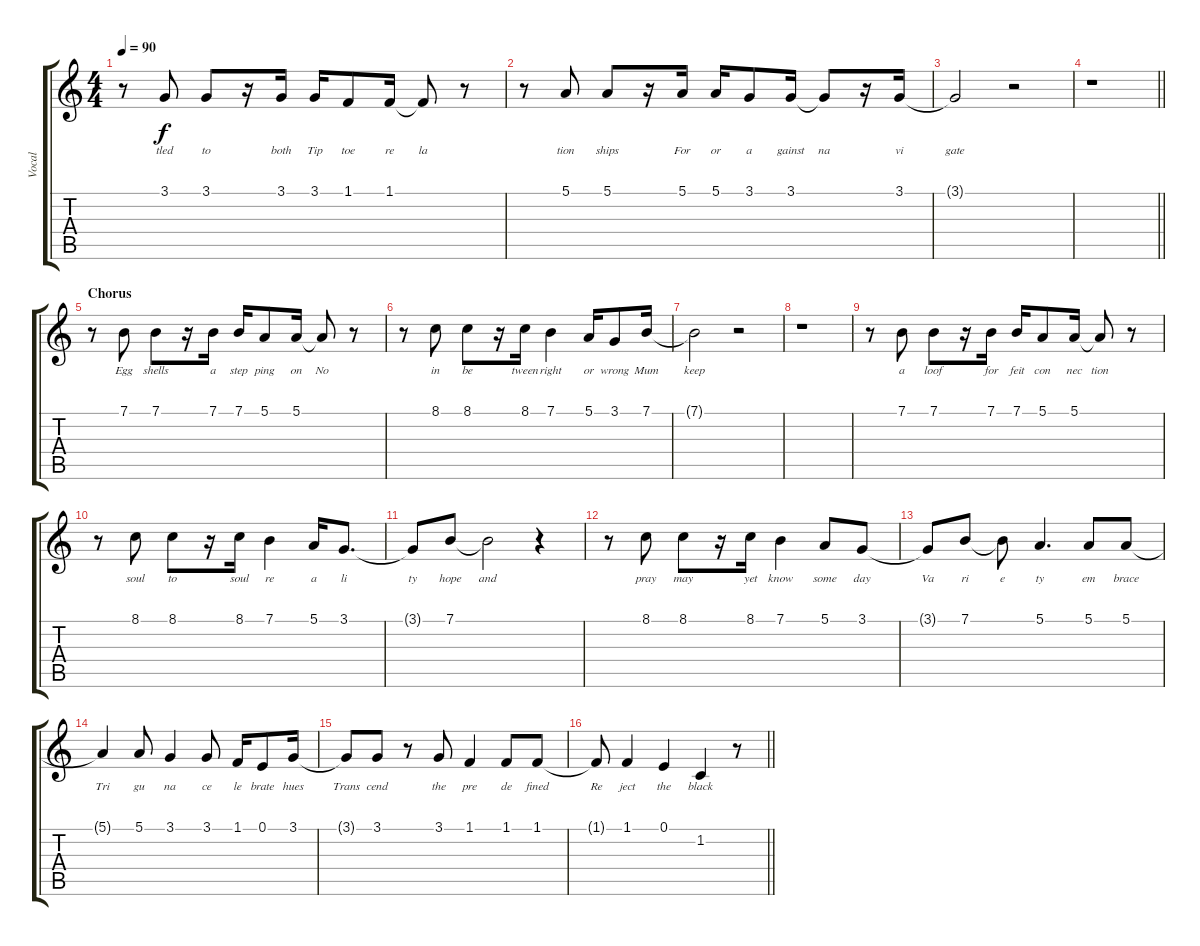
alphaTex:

\track ("Vocal" "Vocal") {instrument acousticgrandpiano}
\staff {score tabs}
\tuning (E4 B3 G3 D3 A2 E2) {hide}
\ts (4 4)
\tempo 90
\clef g2
\ks c
r.8{dy f} 3.1.8{lyrics (0 "tled") lyrics (1 "") lyrics (2 "") lyrics (3 "") lyrics (4 "")} 3.1.8{lyrics (0 "to") lyrics (1 "") lyrics (2 "") lyrics (3 "") lyrics (4 "")} r.16 3.1.16{lyrics (0 "both") lyrics (1 "") lyrics (2 "") lyrics (3 "") lyrics (4 "")} 3.1.16{lyrics (0 "Tip") lyrics (1 "") lyrics (2 "") lyrics (3 "") lyrics (4 "")} 1.1.8{lyrics (0 "toe") lyrics (1 "") lyrics (2 "") lyrics (3 "") lyrics (4 "")} 1.1.16{lyrics (0 "re") lyrics (1 "") lyrics (2 "") lyrics (3 "") lyrics (4 "")} 1.1{t}.8{lyrics (0 "la") lyrics (1 "") lyrics (2 "") lyrics (3 "") lyrics (4 "")} r.8 |
r.8 5.1.8{lyrics (0 "tion") lyrics (1 "") lyrics (2 "") lyrics (3 "") lyrics (4 "")} 5.1.8{lyrics (0 "ships") lyrics (1 "") lyrics (2 "") lyrics (3 "") lyrics (4 "")} r.16 5.1.16{lyrics (0 "For") lyrics (1 "") lyrics (2 "") lyrics (3 "") lyrics (4 "")} 5.1.16{lyrics (0 "or") lyrics (1 "") lyrics (2 "") lyrics (3 "") lyrics (4 "")} 3.1.8{lyrics (0 "a") lyrics (1 "") lyrics (2 "") lyrics (3 "") lyrics (4 "")} 3.1.16{lyrics (0 "gainst") lyrics (1 "") lyrics (2 "") lyrics (3 "") lyrics (4 "")} 3.1{t}.8{lyrics (0 "na") lyrics (1 "") lyrics (2 "") lyrics (3 "") lyrics (4 "")} r.16 3.1.16{lyrics (0 "vi") lyrics (1 "") lyrics (2 "") lyrics (3 "") lyrics (4 "")} |
3.1{t}.2{lyrics (0 "gate") lyrics (1 "") lyrics (2 "") lyrics (3 "") lyrics (4 "")} r.2 |
\barLineRight lightlight
r.1 |
\section ("" "Chorus")
r.8 7.1.8{lyrics (0 "Egg") lyrics (1 "") lyrics (2 "") lyrics (3 "") lyrics (4 "")} 7.1.8{lyrics (0 "shells") lyrics (1 "") lyrics (2 "") lyrics (3 "") lyrics (4 "")} r.16 7.1.16{lyrics (0 "a") lyrics (1 "") lyrics (2 "") lyrics (3 "") lyrics (4 "")} 7.1.16{lyrics (0 "step") lyrics (1 "") lyrics (2 "") lyrics (3 "") lyrics (4 "")} 5.1.8{lyrics (0 "ping") lyrics (1 "") lyrics (2 "") lyrics (3 "") lyrics (4 "")} 5.1.16{lyrics (0 "on") lyrics (1 "") lyrics (2 "") lyrics (3 "") lyrics (4 "")} 5.1{t}.8{lyrics (0 "No") lyrics (1 "") lyrics (2 "") lyrics (3 "") lyrics (4 "")} r.8 |
r.8 8.1.8{lyrics (0 "in") lyrics (1 "") lyrics (2 "") lyrics (3 "") lyrics (4 "")} 8.1.8{lyrics (0 "be") lyrics (1 "") lyrics (2 "") lyrics (3 "") lyrics (4 "")} r.16 8.1.16{lyrics (0 "tween") lyrics (1 "") lyrics (2 "") lyrics (3 "") lyrics (4 "")} 7.1.4{lyrics (0 "right") lyrics (1 "") lyrics (2 "") lyrics (3 "") lyrics (4 "")} 5.1.16{lyrics (0 "or") lyrics (1 "") lyrics (2 "") lyrics (3 "") lyrics (4 "")} 3.1.8{lyrics (0 "wrong") lyrics (1 "") lyrics (2 "") lyrics (3 "") lyrics (4 "")} 7.1.16{lyrics (0 "Mum") lyrics (1 "") lyrics (2 "") lyrics (3 "") lyrics (4 "")} |
7.1{t}.2{lyrics (0 "keep") lyrics (1 "") lyrics (2 "") lyrics (3 "") lyrics (4 "")} r.2 |
r.1 |
r.8 7.1.8{lyrics (0 "a") lyrics (1 "") lyrics (2 "") lyrics (3 "") lyrics (4 "")} 7.1.8{lyrics (0 "loof") lyrics (1 "") lyrics (2 "") lyrics (3 "") lyrics (4 "")} r.16 7.1.16{lyrics (0 "for") lyrics (1 "") lyrics (2 "") lyrics (3 "") lyrics (4 "")} 7.1.16{lyrics (0 "feit") lyrics (1 "") lyrics (2 "") lyrics (3 "") lyrics (4 "")} 5.1.8{lyrics (0 "con") lyrics (1 "") lyrics (2 "") lyrics (3 "") lyrics (4 "")} 5.1.16{lyrics (0 "nec") lyrics (1 "") lyrics (2 "") lyrics (3 "") lyrics (4 "")} 5.1{t}.8{lyrics (0 "tion") lyrics (1 "") lyrics (2 "") lyrics (3 "") lyrics (4 "")} r.8 |
r.8 8.1.8{lyrics (0 "soul") lyrics (1 "") lyrics (2 "") lyrics (3 "") lyrics (4 "")} 8.1.8{lyrics (0 "to") lyrics (1 "") lyrics (2 "") lyrics (3 "") lyrics (4 "")} r.16 8.1.16{lyrics (0 "soul") lyrics (1 "") lyrics (2 "") lyrics (3 "") lyrics (4 "")} 7.1.4{lyrics (0 "re") lyrics (1 "") lyrics (2 "") lyrics (3 "") lyrics (4 "")} 5.1.16{lyrics (0 "a") lyrics (1 "") lyrics (2 "") lyrics (3 "") lyrics (4 "")} 3.1.8{d lyrics (0 "li") lyrics (1 "") lyrics (2 "") lyrics (3 "") lyrics (4 "")} |
3.1{t}.8{lyrics (0 "ty") lyrics (1 "") lyrics (2 "") lyrics (3 "") lyrics (4 "")} 7.1.8{lyrics (0 "hope") lyrics (1 "") lyrics (2 "") lyrics (3 "") lyrics (4 "")} 7.1{t}.2{lyrics (0 "and") lyrics (1 "") lyrics (2 "") lyrics (3 "") lyrics (4 "")} r.4 |
r.8 8.1.8{lyrics (0 "pray") lyrics (1 "") lyrics (2 "") lyrics (3 "") lyrics (4 "")} 8.1.8{lyrics (0 "may") lyrics (1 "") lyrics (2 "") lyrics (3 "") lyrics (4 "")} r.16 8.1.16{lyrics (0 "yet") lyrics (1 "") lyrics (2 "") lyrics (3 "") lyrics (4 "")} 7.1.4{lyrics (0 "know") lyrics (1 "") lyrics (2 "") lyrics (3 "") lyrics (4 "")} 5.1.8{lyrics (0 "some") lyrics (1 "") lyrics (2 "") lyrics (3 "") lyrics (4 "")} 3.1.8{lyrics (0 "day") lyrics (1 "") lyrics (2 "") lyrics (3 "") lyrics (4 "")} |
3.1{t}.8{lyrics (0 "Va") lyrics (1 "") lyrics (2 "") lyrics (3 "") lyrics (4 "")} 7.1.8{lyrics (0 "ri") lyrics (1 "") lyrics (2 "") lyrics (3 "") lyrics (4 "")} 7.1{t}.8{lyrics (0 "e") lyrics (1 "") lyrics (2 "") lyrics (3 "") lyrics (4 "")} 5.1.4{d lyrics (0 "ty") lyrics (1 "") lyrics (2 "") lyrics (3 "") lyrics (4 "")} 5.1.8{lyrics (0 "em") lyrics (1 "") lyrics (2 "") lyrics (3 "") lyrics (4 "")} 5.1.8{lyrics (0 "brace") lyrics (1 "") lyrics (2 "") lyrics (3 "") lyrics (4 "")} |
5.1{t}.4{lyrics (0 "Tri") lyrics (1 "") lyrics (2 "") lyrics (3 "") lyrics (4 "")} 5.1.8{lyrics (0 "gu") lyrics (1 "") lyrics (2 "") lyrics (3 "") lyrics (4 "")} 3.1.4{lyrics (0 "na") lyrics (1 "") lyrics (2 "") lyrics (3 "") lyrics (4 "")} 3.1.8{lyrics (0 "ce") lyrics (1 "") lyrics (2 "") lyrics (3 "") lyrics (4 "")} 1.1.16{lyrics (0 "le") lyrics (1 "") lyrics (2 "") lyrics (3 "") lyrics (4 "")} 0.1.8{lyrics (0 "brate") lyrics (1 "") lyrics (2 "") lyrics (3 "") lyrics (4 "")} 3.1.16{lyrics (0 "hues") lyrics (1 "") lyrics (2 "") lyrics (3 "") lyrics (4 "")} |
3.1{t}.8{lyrics (0 "Trans") lyrics (1 "") lyrics (2 "") lyrics (3 "") lyrics (4 "")} 3.1.8{lyrics (0 "cend") lyrics (1 "") lyrics (2 "") lyrics (3 "") lyrics (4 "")} r.8 3.1.8{lyrics (0 "the") lyrics (1 "") lyrics (2 "") lyrics (3 "") lyrics (4 "")} 1.1.4{lyrics (0 "pre") lyrics (1 "") lyrics (2 "") lyrics (3 "") lyrics (4 "")} 1.1.8{lyrics (0 "de") lyrics (1 "") lyrics (2 "") lyrics (3 "") lyrics (4 "")} 1.1.8{lyrics (0 "fined") lyrics (1 "") lyrics (2 "") lyrics (3 "") lyrics (4 "")} |
\barLineRight lightlight
1.1{t}.8{lyrics (0 "Re") lyrics (1 "") lyrics (2 "") lyrics (3 "") lyrics (4 "")} 1.1.4{lyrics (0 "ject") lyrics (1 "") lyrics (2 "") lyrics (3 "") lyrics (4 "")} 0.1.4{lyrics (0 "the") lyrics (1 "") lyrics (2 "") lyrics (3 "") lyrics (4 "")} 1.2.4{lyrics (0 "black") lyrics (1 "") lyrics (2 "") lyrics (3 "") lyrics (4 "")} r.8
